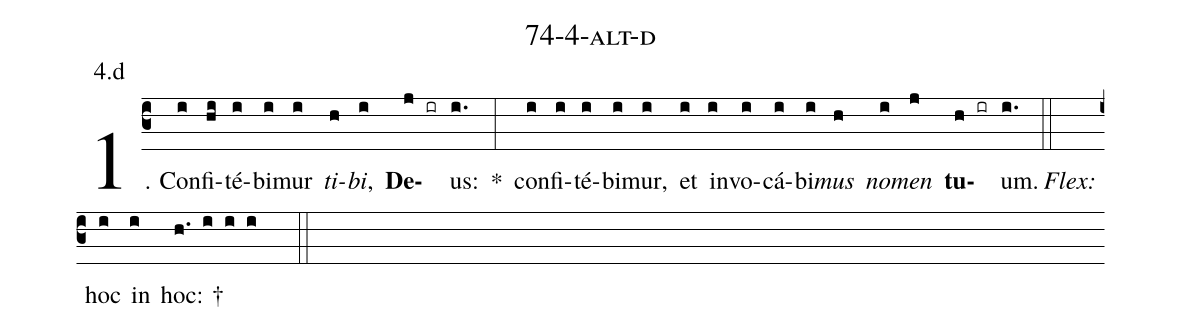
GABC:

name: 74-4-alt-d;
annotation: 4.d;
%%
(c3)1. Con(i)fi(hi)té(i)bi(i)mur(i) <i>ti</i>(h)<i>bi</i>,(i) <b>De</b>(j ir)us:(i.) *(:) con(i)fi(i)té(i)bi(i)mur,(i) et(i) in(i)vo(i)cá(i)bi(i)<i>mus</i>(h) <i>no</i>(i)<i>men</i>(j) <b>tu</b>(h ir)um.(i.) (::)
<i>Flex:</i>()  hoc(i) in(i) hoc: †(h. i i i  ::)
